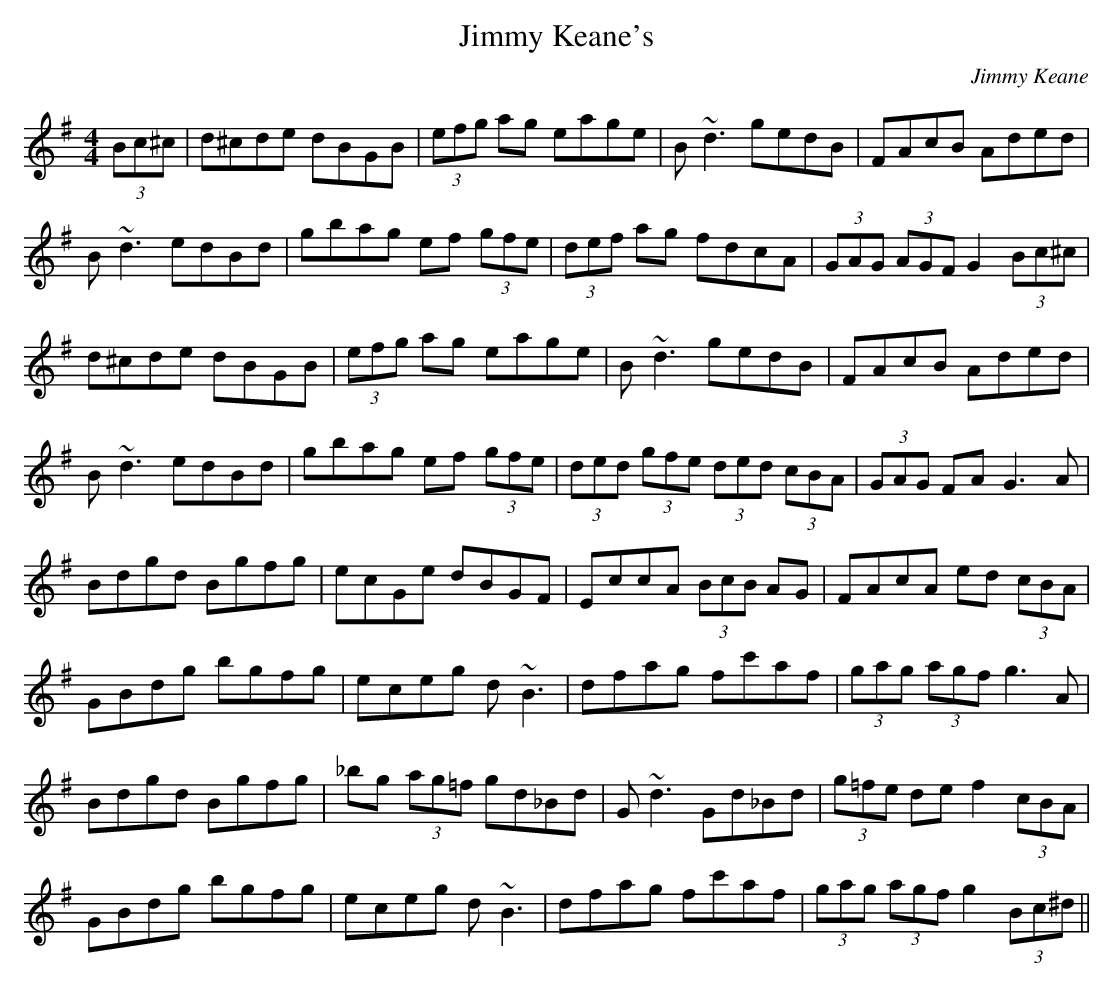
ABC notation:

X:1
T:Jimmy Keane's
M:4/4
L:1/8
C:Jimmy Keane
K:GMaj
(3Bc^c|d^cde dBGB|(3efg ag eage|B~d3 gedB|FAcB Aded|
!B~d3 edBd|gbag ef (3gfe|(3def ag fdcA|(3GAG (3AGF G2 (3Bc^c|
!d^cde dBGB|(3efg ag eage|B~d3 gedB|FAcB Aded|
!B~d3 edBd|gbag ef (3gfe|(3ded (3gfe (3ded (3cBA|(3GAG FA G3A|
!Bdgd Bgfg|ecGe dBGF|EccA (3BcB AG|FAcA ed (3cBA|
!GBdg bgfg|eceg d~B3|dfag fc'af|(3gag (3agf g3A|
!Bdgd Bgfg|_bg (3ag=f gd_Bd|G~d3 Gd_Bd|(3g=fe de f2 (3cBA|
!GBdg bgfg|eceg d~B3|dfag fc'af|(3gag (3agf g2 (3Bc^d||
